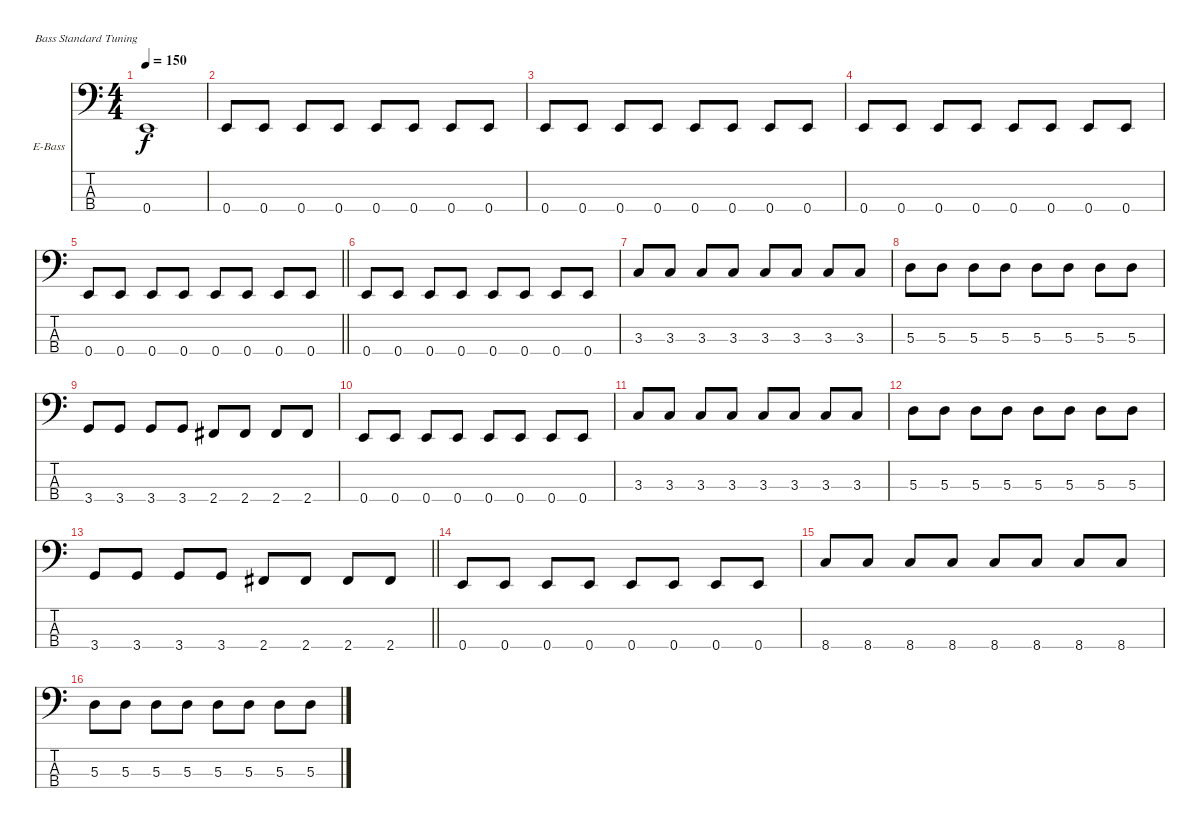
\bracketExtendMode nobrackets
\firstSystemTrackNameOrientation horizontal
\otherSystemsTrackNameOrientation horizontal
\track ("Çàõàð" "E-Bass") {instrument electricbassfinger}
\staff {score tabs}
\tuning (G2 D2 A1 E1)
\ts (4 4)
\tempo 150
\clef f4
\ks c
0.4{t}.1{dy f} |
0.4.8 0.4.8 0.4.8 0.4.8 0.4.8 0.4.8 0.4.8 0.4.8 |
0.4.8 0.4.8 0.4.8 0.4.8 0.4.8 0.4.8 0.4.8 0.4.8 |
0.4.8 0.4.8 0.4.8 0.4.8 0.4.8 0.4.8 0.4.8 0.4.8 |
\barLineRight lightlight
0.4.8 0.4.8 0.4.8 0.4.8 0.4.8 0.4.8 0.4.8 0.4.8 |
0.4.8 0.4.8 0.4.8 0.4.8 0.4.8 0.4.8 0.4.8 0.4.8 |
3.3.8 3.3.8 3.3.8 3.3.8 3.3.8 3.3.8 3.3.8 3.3.8 |
5.3.8 5.3.8 5.3.8 5.3.8 5.3.8 5.3.8 5.3.8 5.3.8 |
3.4.8 3.4.8 3.4.8 3.4.8 2.4.8 2.4.8 2.4.8 2.4.8 |
0.4.8 0.4.8 0.4.8 0.4.8 0.4.8 0.4.8 0.4.8 0.4.8 |
3.3.8 3.3.8 3.3.8 3.3.8 3.3.8 3.3.8 3.3.8 3.3.8 |
5.3.8 5.3.8 5.3.8 5.3.8 5.3.8 5.3.8 5.3.8 5.3.8 |
\barLineRight lightlight
3.4.8 3.4.8 3.4.8 3.4.8 2.4.8 2.4.8 2.4.8 2.4.8 |
0.4.8 0.4.8 0.4.8 0.4.8 0.4.8 0.4.8 0.4.8 0.4.8 |
8.4.8 8.4.8 8.4.8 8.4.8 8.4.8 8.4.8 8.4.8 8.4.8 |
5.3.8 5.3.8 5.3.8 5.3.8 5.3.8 5.3.8 5.3.8 5.3.8
